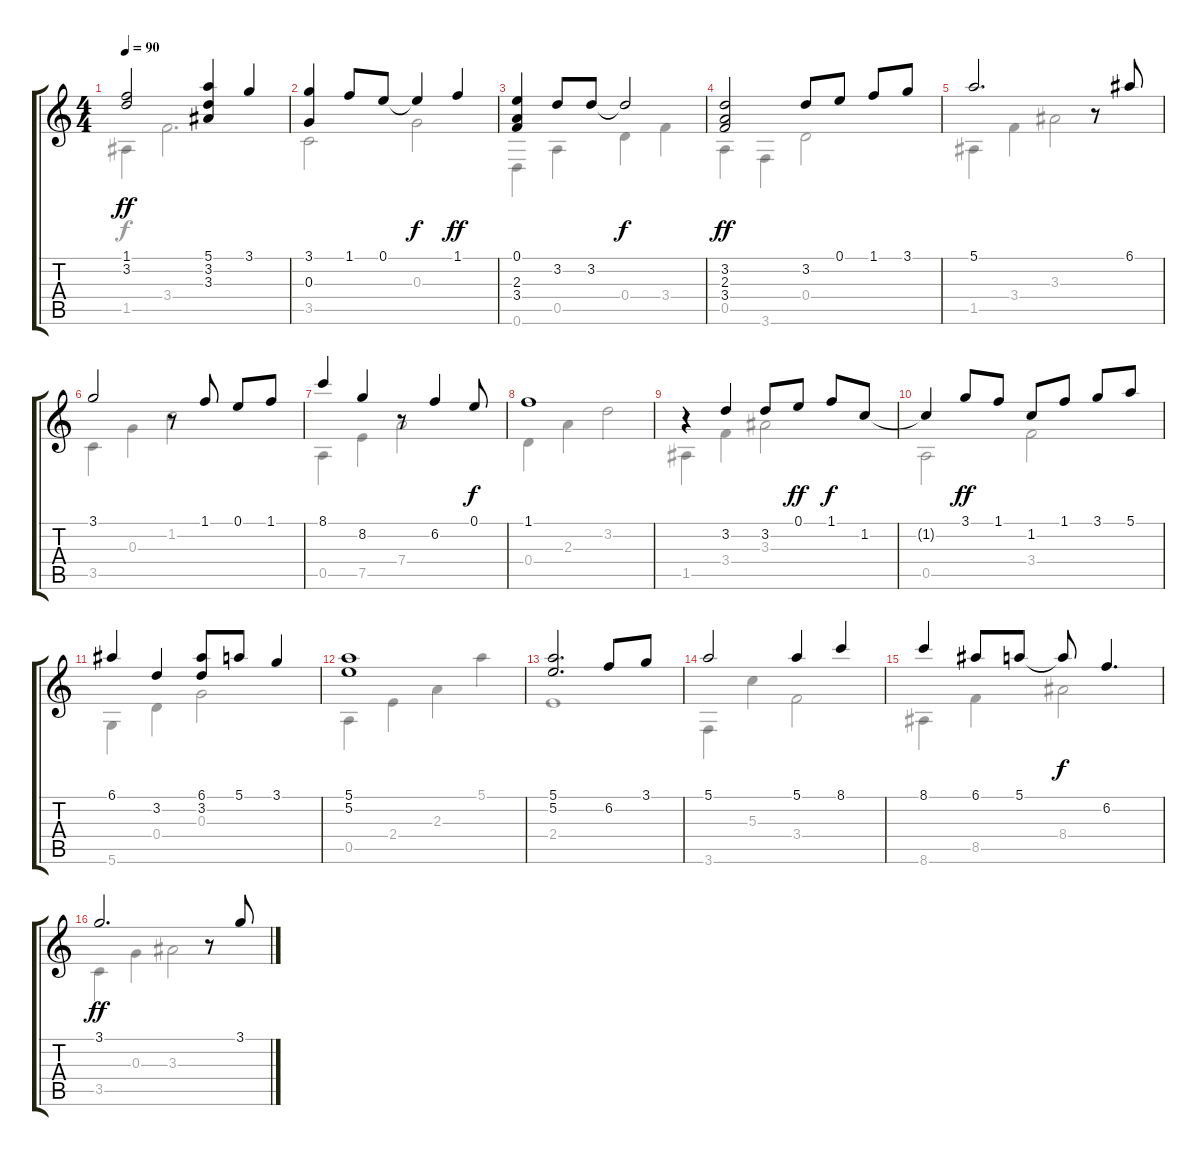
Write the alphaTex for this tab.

\track "" {instrument acousticguitarnylon}
\staff {score tabs}
\tuning (E4 B3 G3 D3 A2 D2) {hide}
\voice
\ts (4 4)
\tempo 90
\clef g2
\ks c
(1.1 3.2).2{dy ff} (5.1 3.2 3.3).4 3.1.4 |
(3.1 0.3).4 1.1.8 0.1.8 0.1{t}.4{dy f} 1.1.4{dy ff} |
(0.1 2.3 3.4).4 3.2.8 3.2.8 3.2{t}.2{dy f} |
(3.2 2.3 3.4).2{dy ff} 3.2.8 0.1.8 1.1.8 3.1.8 |
5.1.2{d} r.8 6.1.8 |
3.1.2 r.8 1.1.8 0.1.8 1.1.8 |
8.1.4 8.2.4 r.8 6.2.4 0.1.8{dy f} |
1.1.1 |
r.4 3.2.4 3.2.8 0.1.8{dy ff} 1.1.8{dy f} 1.2.8 |
1.2{t}.4 3.1.8{dy ff} 1.1.8 1.2.8 1.1.8 3.1.8 5.1.8 |
6.1.4 3.2.4 (6.1 3.2).8 5.1.8 3.1.4 |
(5.1 5.2).1 |
(5.1 5.2).2{d} 6.2.8 3.1.8 |
5.1.2 5.1.4 8.1.4 |
8.1.4 6.1.8 5.1.8 5.1{t}.8{dy f} 6.2.4{d} |
3.1.2{d dy ff} r.8 3.1.8
\voice
\clef g2
\ottava regular
\simile none
\ks c
1.5.4{dy f} 3.4.2{d} |
3.5.2 0.3.2 |
0.6.4 0.5.4 0.4.4 3.4.4 |
0.5.4 3.6.4 0.4.2 |
1.5.4 3.4.4 3.3.2 |
3.5.4 0.3.4 1.2.2 |
0.5.4 7.5.4 7.4.2 |
0.4.4 2.3.4 3.2.2 |
1.5.4 3.4.4 3.3.2 |
0.5.2 3.4.2 |
5.6.4 0.4.4 0.3.2 |
0.5.4 2.4.4 2.3.4 5.1.4 |
2.4.1 |
3.6.4 5.3.4 3.4.2 |
8.6.4 8.5.4 8.4.2 |
3.5.4 0.3.4 3.3.2
